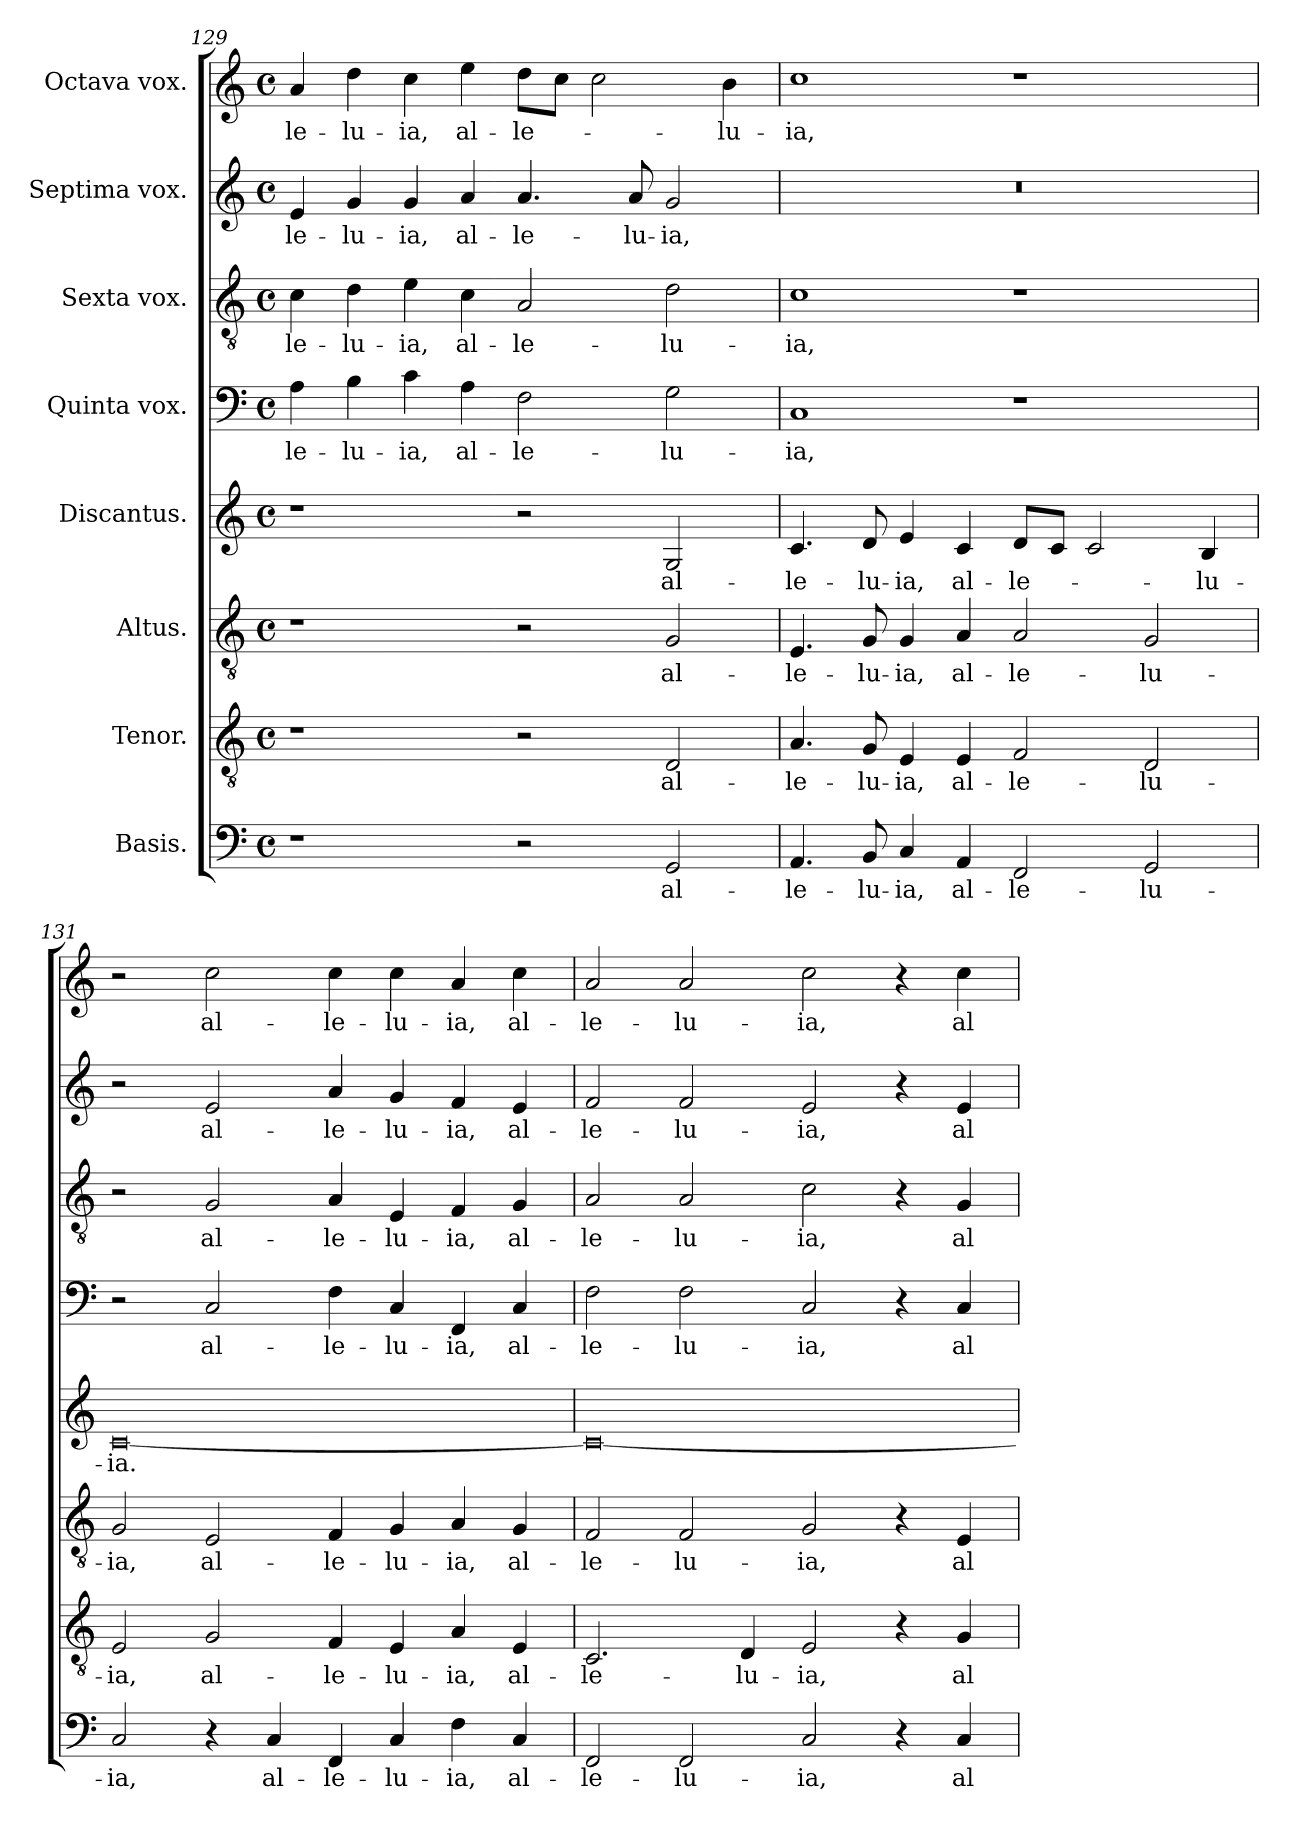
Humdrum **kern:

**kern	**text	**kern	**text	**kern	**text	**kern	**text	**kern	**text	**kern	**text	**kern	**text	**kern	**text
*part8	*part8	*part7	*part7	*part6	*part6	*part5	*part5	*part4	*part4	*part3	*part3	*part2	*part2	*part1	*part1
*staff8	*staff8	*staff7	*staff7	*staff6	*staff6	*staff5	*staff5	*staff4	*staff4	*staff3	*staff3	*staff2	*staff2	*staff1	*staff1
*I"Basis.	*	*I"Tenor.	*	*I"Altus.	*	*I"Discantus.	*	*I"Quinta vox.	*	*I"Sexta vox.	*	*I"Septima vox.	*	*I"Octava vox.	*
*clefF4	*	*clefGv2	*	*clefGv2	*	*clefG2	*	*clefF4	*	*clefGv2	*	*clefG2	*	*clefG2	*
*k[]	*	*k[]	*	*k[]	*	*k[]	*	*k[]	*	*k[]	*	*k[]	*	*k[]	*
*M4/2	*	*M4/2	*	*M4/2	*	*M4/2	*	*M4/2	*	*M4/2	*	*M4/2	*	*M4/2	*
*met(c)	*	*met(c)	*	*met(c)	*	*met(c)	*	*met(c)	*	*met(c)	*	*met(c)	*	*met(c)	*
=129	=129	=129	=129	=129	=129	=129	=129	=129	=129	=129	=129	=129	=129	=129	=129
!	!	!	!	!	!	!	!	!	!LO:LY:b	!	!LO:LY:b	!	!LO:LY:b	!	!LO:LY:b
1r	.	1r	.	1r	.	1r	.	4A\	-le-	4c\	-le-	4e/	-le-	4a/	-le-
!	!	!	!	!	!	!	!	!	!LO:LY:b	!	!LO:LY:b	!	!LO:LY:b	!	!LO:LY:b
.	.	.	.	.	.	.	.	4B\	-lu-	4d\	-lu-	4g/	-lu-	4dd\	-lu-
!	!	!	!	!	!	!	!	!	!LO:LY:b	!	!LO:LY:b	!	!LO:LY:b	!	!LO:LY:b
.	.	.	.	.	.	.	.	4c\	-ia,	4e\	-ia,	4g/	-ia,	4cc\	-ia,
!	!	!	!	!	!	!	!	!	!LO:LY:b	!	!LO:LY:b	!	!LO:LY:b	!	!LO:LY:b
.	.	.	.	.	.	.	.	4A\	al-	4c\	al-	4a/	al-	4ee\	al-
!	!	!	!	!	!	!	!	!	!LO:LY:b	!	!LO:LY:b	!	!LO:LY:b	!	!LO:LY:b
2r	.	2r	.	2r	.	2r	.	2F\	-le-	2A/	-le-	4.a/	-le-	8dd\L	-le-
.	.	.	.	.	.	.	.	.	.	.	.	.	.	8cc\J	.
.	.	.	.	.	.	.	.	.	.	.	.	.	.	2cc\	.
!	!	!	!	!	!	!	!	!	!	!	!	!	!LO:LY:b	!	!
.	.	.	.	.	.	.	.	.	.	.	.	8a/	-lu-	.	.
!	!LO:LY:b	!	!LO:LY:b	!	!LO:LY:b	!	!LO:LY:b	!	!LO:LY:b	!	!LO:LY:b	!	!LO:LY:b	!	!
2GG/	al-	2D/	al-	2G/	al-	2G/	al-	2G\	-lu-	2d\	-lu-	2g/	-ia,	.	.
!	!	!	!	!	!	!	!	!	!	!	!	!	!	!	!LO:LY:b
.	.	.	.	.	.	.	.	.	.	.	.	.	.	4b\	-lu-
!!LO:LB:g=z
=130	=130	=130	=130	=130	=130	=130	=130	=130	=130	=130	=130	=130	=130	=130	=130
!	!LO:LY:b	!	!LO:LY:b	!	!LO:LY:b	!	!LO:LY:b	!	!LO:LY:b	!	!LO:LY:b	!	!	!	!LO:LY:b
4.AA/	-le-	4.A/	-le-	4.E/	-le-	4.c/	-le-	1C	-ia,	1c	-ia,	0r	.	1cc	-ia,
!	!LO:LY:b	!	!LO:LY:b	!	!LO:LY:b	!	!LO:LY:b	!	!	!	!	!	!	!	!
8BB/	-lu-	8G/	-lu-	8G/	-lu-	8d/	-lu-	.	.	.	.	.	.	.	.
!	!LO:LY:b	!	!LO:LY:b	!	!LO:LY:b	!	!LO:LY:b	!	!	!	!	!	!	!	!
4C/	-ia,	4E/	-ia,	4G/	-ia,	4e/	-ia,	.	.	.	.	.	.	.	.
!	!LO:LY:b	!	!LO:LY:b	!	!LO:LY:b	!	!LO:LY:b	!	!	!	!	!	!	!	!
4AA/	al-	4E/	al-	4A/	al-	4c/	al-	.	.	.	.	.	.	.	.
!	!LO:LY:b	!	!LO:LY:b	!	!LO:LY:b	!	!LO:LY:b	!	!	!	!	!	!	!	!
2FF/	-le-	2F/	-le-	2A/	-le-	8d/L	-le-	1r	.	1r	.	.	.	1r	.
.	.	.	.	.	.	8c/J	.	.	.	.	.	.	.	.	.
.	.	.	.	.	.	2c/	.	.	.	.	.	.	.	.	.
!	!LO:LY:b	!	!LO:LY:b	!	!LO:LY:b	!	!	!	!	!	!	!	!	!	!
2GG/	-lu-	2D/	-lu-	2G/	-lu-	.	.	.	.	.	.	.	.	.	.
!	!	!	!	!	!	!	!LO:LY:b	!	!	!	!	!	!	!	!
.	.	.	.	.	.	4B/	-lu-	.	.	.	.	.	.	.	.
=131	=131	=131	=131	=131	=131	=131	=131	=131	=131	=131	=131	=131	=131	=131	=131
!	!LO:LY:b	!	!LO:LY:b	!	!LO:LY:b	!	!LO:LY:b	!	!	!	!	!	!	!	!
2C/	-ia,	2E/	-ia,	2G/	-ia,	[0c	-ia.	2r	.	2r	.	2r	.	2r	.
!	!	!	!LO:LY:b	!	!LO:LY:b	!	!	!	!LO:LY:b	!	!LO:LY:b	!	!LO:LY:b	!	!LO:LY:b
4r	.	2G/	al-	2E/	al-	.	.	2C/	al-	2G/	al-	2e/	al-	2cc\	al-
!	!LO:LY:b	!	!	!	!	!	!	!	!	!	!	!	!	!	!
4C/	al-	.	.	.	.	.	.	.	.	.	.	.	.	.	.
!	!LO:LY:b	!	!LO:LY:b	!	!LO:LY:b	!	!	!	!LO:LY:b	!	!LO:LY:b	!	!LO:LY:b	!	!LO:LY:b
4FF/	-le-	4F/	-le-	4F/	-le-	.	.	4F\	-le-	4A/	-le-	4a/	-le-	4cc\	-le-
!	!LO:LY:b	!	!LO:LY:b	!	!LO:LY:b	!	!	!	!LO:LY:b	!	!LO:LY:b	!	!LO:LY:b	!	!LO:LY:b
4C/	-lu-	4E/	-lu-	4G/	-lu-	.	.	4C/	-lu-	4E/	-lu-	4g/	-lu-	4cc\	-lu-
!	!LO:LY:b	!	!LO:LY:b	!	!LO:LY:b	!	!	!	!LO:LY:b	!	!LO:LY:b	!	!LO:LY:b	!	!LO:LY:b
4F\	-ia,	4A/	-ia,	4A/	-ia,	.	.	4FF/	-ia,	4F/	-ia,	4f/	-ia,	4a/	-ia,
!	!LO:LY:b	!	!LO:LY:b	!	!LO:LY:b	!	!	!	!LO:LY:b	!	!LO:LY:b	!	!LO:LY:b	!	!LO:LY:b
4C/	al-	4E/	al-	4G/	al-	.	.	4C/	al-	4G/	al-	4e/	al-	4cc\	al-
=132	=132	=132	=132	=132	=132	=132	=132	=132	=132	=132	=132	=132	=132	=132	=132
!	!LO:LY:b	!	!LO:LY:b	!	!LO:LY:b	!	!	!	!LO:LY:b	!	!LO:LY:b	!	!LO:LY:b	!	!LO:LY:b
2FF/	-le-	2.C/	-le-	2F/	-le-	0c_	.	2F\	-le-	2A/	-le-	2f/	-le-	2a/	-le-
!	!LO:LY:b	!	!	!	!LO:LY:b	!	!	!	!LO:LY:b	!	!LO:LY:b	!	!LO:LY:b	!	!LO:LY:b
2FF/	-lu-	.	.	2F/	-lu-	.	.	2F\	-lu-	2A/	-lu-	2f/	-lu-	2a/	-lu-
!	!	!	!LO:LY:b	!	!	!	!	!	!	!	!	!	!	!	!
.	.	4D/	-lu-	.	.	.	.	.	.	.	.	.	.	.	.
!	!LO:LY:b	!	!LO:LY:b	!	!LO:LY:b	!	!	!	!LO:LY:b	!	!LO:LY:b	!	!LO:LY:b	!	!LO:LY:b
2C/	-ia,	2E/	-ia,	2G/	-ia,	.	.	2C/	-ia,	2c\	-ia,	2e/	-ia,	2cc\	-ia,
4r	.	4r	.	4r	.	.	.	4r	.	4r	.	4r	.	4r	.
!	!LO:LY:b	!	!LO:LY:b	!	!LO:LY:b	!	!	!	!LO:LY:b	!	!LO:LY:b	!	!LO:LY:b	!	!LO:LY:b
4C/	al-	4G/	al-	4E/	al-	.	.	4C/	al-	4G/	al-	4e/	al-	4cc\	al-
=	=	=	=	=	=	=	=	=	=	=	=	=	=	=	=
*-	*-	*-	*-	*-	*-	*-	*-	*-	*-	*-	*-	*-	*-	*-	*-
